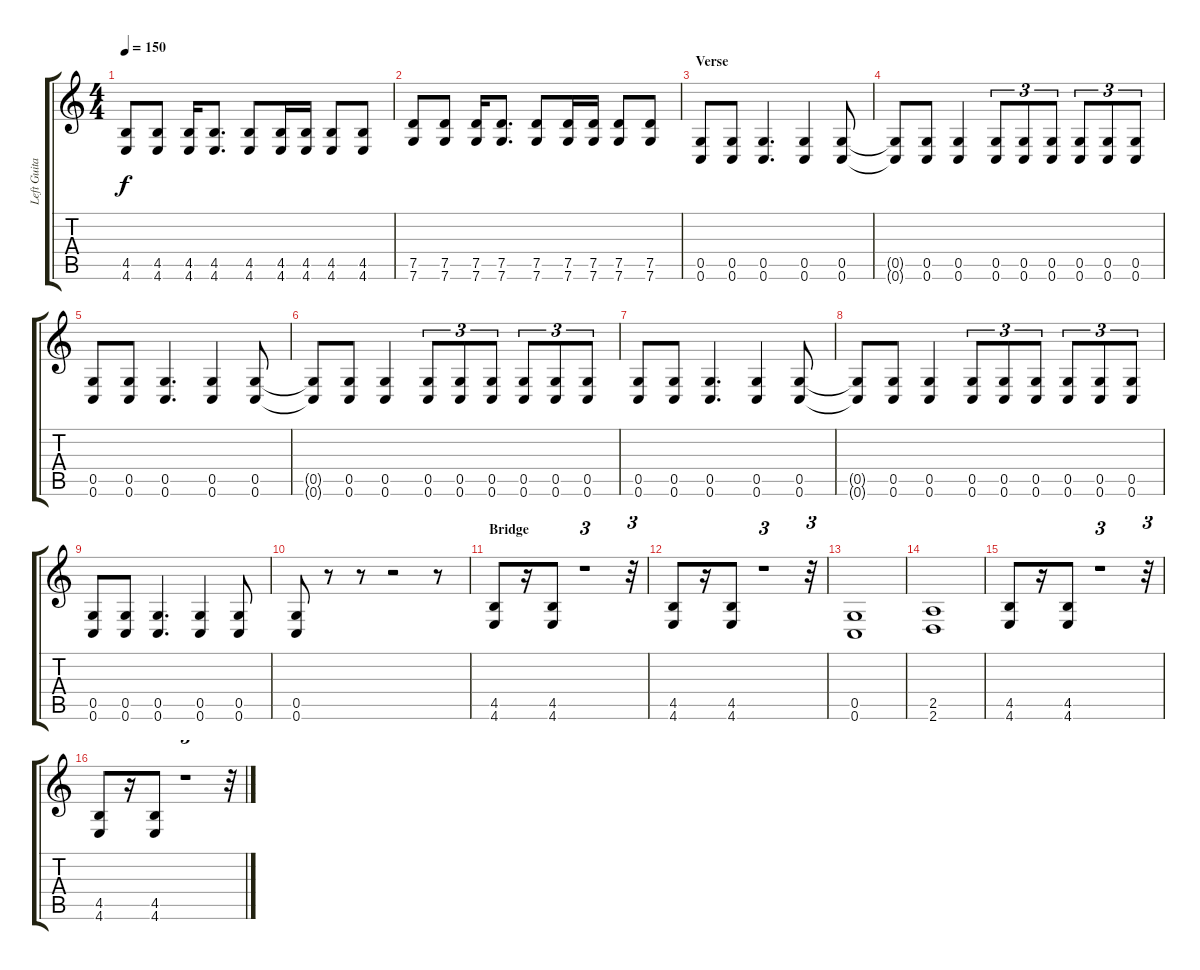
\track ("Left Guitar" "Left Guita") {instrument distortionguitar}
\staff {score tabs}
\tuning (D4 A3 F3 C3 G2 C2) {hide}
\ts (4 4)
\tempo 150
\clef g2
\ks c
(4.5 4.6).8{dy f} (4.5 4.6).8 (4.5 4.6).16 (4.5 4.6).8{d} (4.5 4.6).8 (4.5 4.6).16 (4.5 4.6).16 (4.5 4.6).8 (4.5 4.6).8 |
(7.5 7.6).8 (7.5 7.6).8 (7.5 7.6).16 (7.5 7.6).8{d} (7.5 7.6).8 (7.5 7.6).16 (7.5 7.6).16 (7.5 7.6).8 (7.5 7.6).8 |
\section ("" "Verse")
(0.5 0.6).8 (0.5 0.6).8 (0.5 0.6).4{d} (0.5 0.6).4 (0.5 0.6).8 |
(0.5{t} 0.6{t}).8 (0.5 0.6).8 (0.5 0.6).4 (0.5 0.6).8{tu (3 2)} (0.5 0.6).8{tu (3 2)} (0.5 0.6).8{tu (3 2)} (0.5 0.6).8{tu (3 2)} (0.5 0.6).8{tu (3 2)} (0.5 0.6).8{tu (3 2)} |
(0.5 0.6).8 (0.5 0.6).8 (0.5 0.6).4{d} (0.5 0.6).4 (0.5 0.6).8 |
(0.5{t} 0.6{t}).8 (0.5 0.6).8 (0.5 0.6).4 (0.5 0.6).8{tu (3 2)} (0.5 0.6).8{tu (3 2)} (0.5 0.6).8{tu (3 2)} (0.5 0.6).8{tu (3 2)} (0.5 0.6).8{tu (3 2)} (0.5 0.6).8{tu (3 2)} |
(0.5 0.6).8 (0.5 0.6).8 (0.5 0.6).4{d} (0.5 0.6).4 (0.5 0.6).8 |
(0.5{t} 0.6{t}).8 (0.5 0.6).8 (0.5 0.6).4 (0.5 0.6).8{tu (3 2)} (0.5 0.6).8{tu (3 2)} (0.5 0.6).8{tu (3 2)} (0.5 0.6).8{tu (3 2)} (0.5 0.6).8{tu (3 2)} (0.5 0.6).8{tu (3 2)} |
(0.5 0.6).8 (0.5 0.6).8 (0.5 0.6).4{d} (0.5 0.6).4 (0.5 0.6).8 |
(0.5 0.6).8 r.8 r.8 r.2 r.8 |
\section ("" "Bridge")
(4.5 4.6).8 r.16 (4.5 4.6).8 r.1{tu (3 2)} r.32{tu (3 2)} |
(4.5 4.6).8 r.16 (4.5 4.6).8 r.1{tu (3 2)} r.32{tu (3 2)} |
(0.5 0.6).1 |
(2.5 2.6).1 |
(4.5 4.6).8 r.16 (4.5 4.6).8 r.1{tu (3 2)} r.32{tu (3 2)} |
(4.5 4.6).8 r.16 (4.5 4.6).8 r.1{tu (3 2)} r.32{tu (3 2)}
